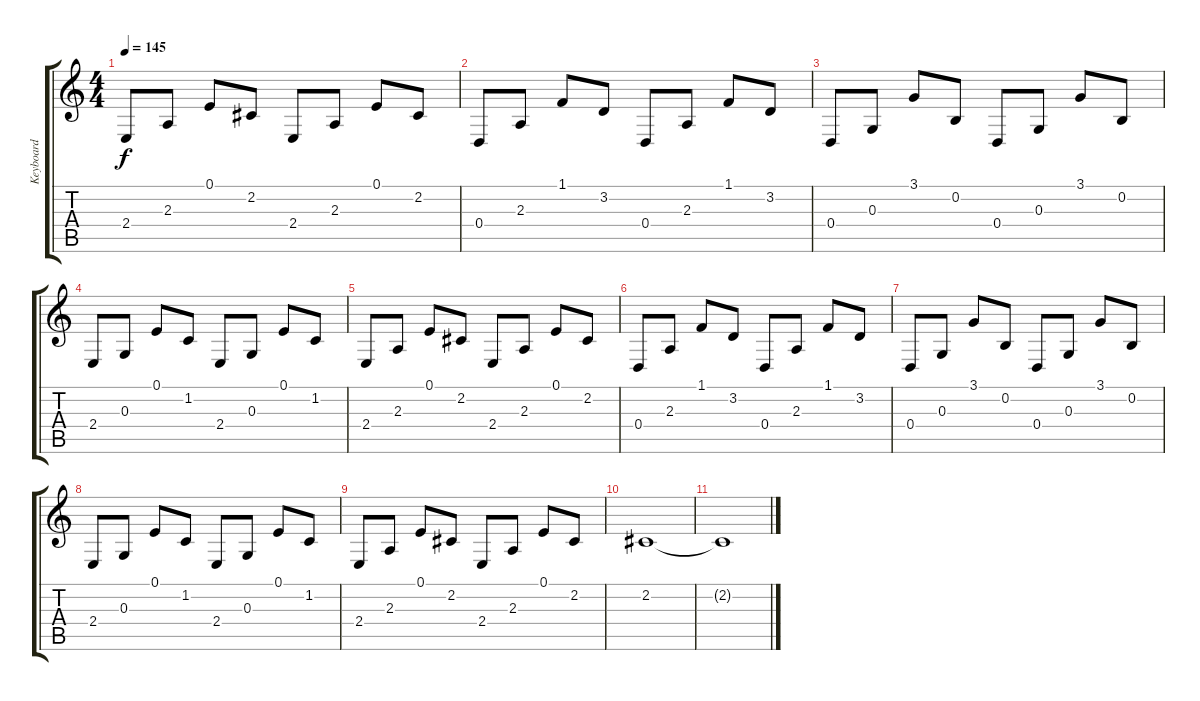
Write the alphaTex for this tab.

\track ("Keyboard" "Keyboard") {instrument electricgrandpiano}
\staff {score tabs}
\tuning (E4 B3 G3 D3 A2 E2) {hide}
\ts (4 4)
\tempo 145
\clef g2
\ks c
2.4.8{dy f} 2.3.8 0.1.8 2.2.8 2.4.8 2.3.8 0.1.8 2.2.8 |
0.4.8 2.3.8 1.1.8 3.2.8 0.4.8 2.3.8 1.1.8 3.2.8 |
0.4.8 0.3.8 3.1.8 0.2.8 0.4.8 0.3.8 3.1.8 0.2.8 |
2.4.8 0.3.8 0.1.8 1.2.8 2.4.8 0.3.8 0.1.8 1.2.8 |
2.4.8 2.3.8 0.1.8 2.2.8 2.4.8 2.3.8 0.1.8 2.2.8 |
0.4.8 2.3.8 1.1.8 3.2.8 0.4.8 2.3.8 1.1.8 3.2.8 |
0.4.8 0.3.8 3.1.8 0.2.8 0.4.8 0.3.8 3.1.8 0.2.8 |
2.4.8 0.3.8 0.1.8 1.2.8 2.4.8 0.3.8 0.1.8 1.2.8 |
2.4.8 2.3.8 0.1.8 2.2.8 2.4.8 2.3.8 0.1.8 2.2.8 |
2.2.1{volume 0} |
2.2{t}.1
